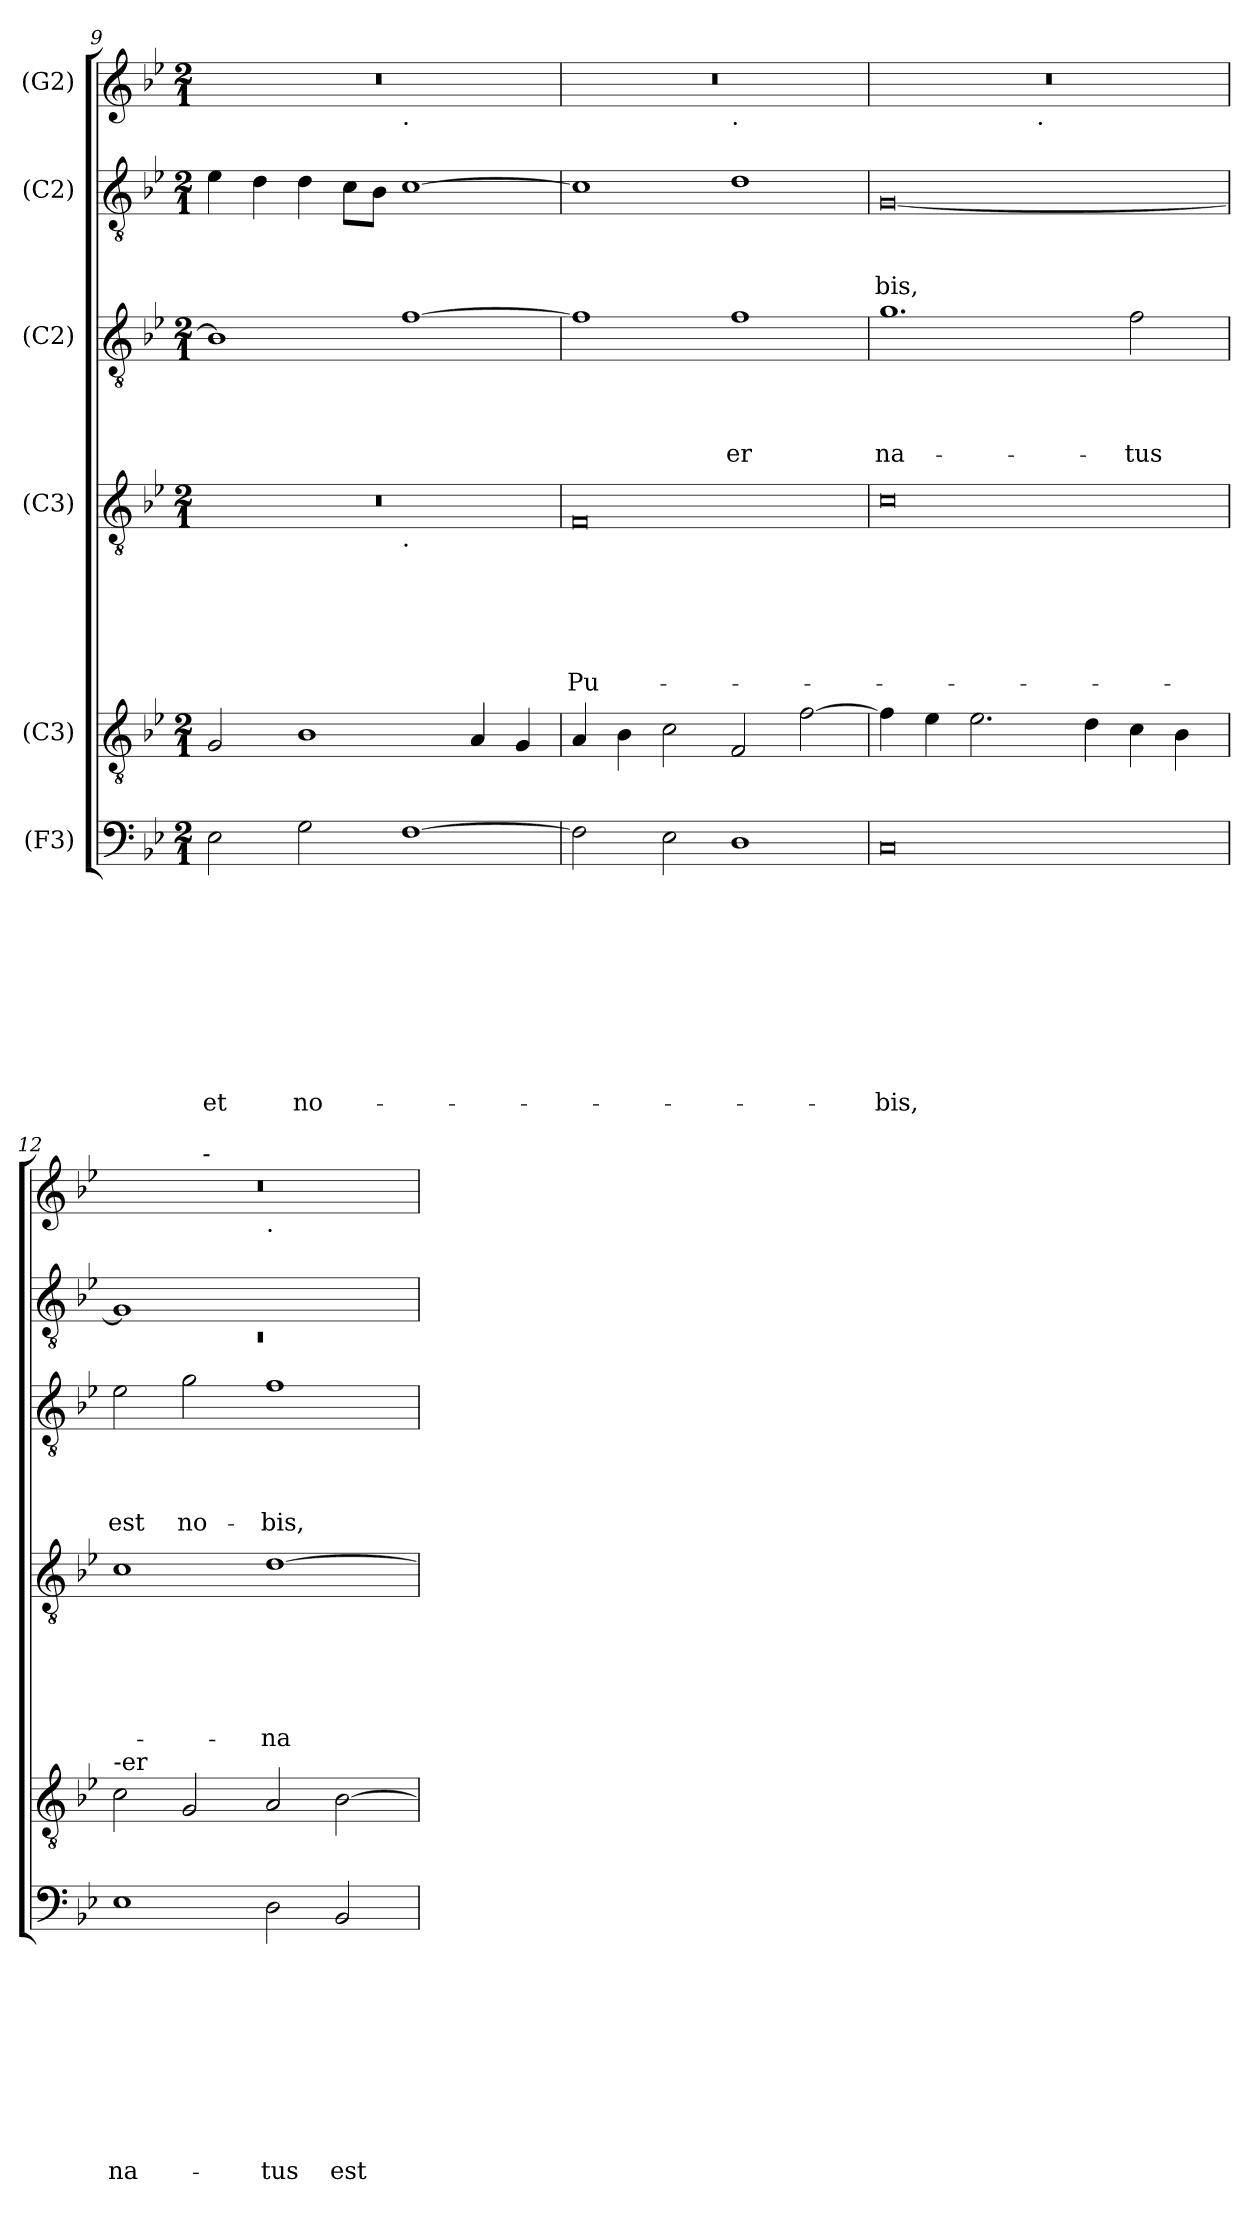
**kern	**text	**text	**text	**text	**text	**text	**text	**text	**text	**text	**kern	**kern	**text	**text	**text	**text	**text	**text	**kern	**text	**text	**text	**text	**kern	**text	**text	**text	**kern
*part6	*part6	*part6	*part6	*part6	*part6	*part6	*part6	*part6	*part6	*part6	*part5	*part4	*part4	*part4	*part4	*part4	*part4	*part4	*part3	*part3	*part3	*part3	*part3	*part2	*part2	*part2	*part2	*part1
*staff6	*staff6	*staff6	*staff6	*staff6	*staff6	*staff6	*staff6	*staff6	*staff6	*staff6	*staff5	*staff4	*staff4	*staff4	*staff4	*staff4	*staff4	*staff4	*staff3	*staff3	*staff3	*staff3	*staff3	*staff2	*staff2	*staff2	*staff2	*staff1
*I"(F3)	*	*	*	*	*	*	*	*	*	*	*I"(C3)	*I"(C3)	*	*	*	*	*	*	*I"(C2)	*	*	*	*	*I"(C2)	*	*	*	*I"(G2)
*clefF4	*	*	*	*	*	*	*	*	*	*	*clefGv2	*clefGv2	*	*	*	*	*	*	*clefGv2	*	*	*	*	*clefGv2	*	*	*	*clefG2
*k[b-e-]	*	*	*	*	*	*	*	*	*	*	*k[b-e-]	*k[b-e-]	*	*	*	*	*	*	*k[b-e-]	*	*	*	*	*k[b-e-]	*	*	*	*k[b-e-]
*B-:	*	*	*	*	*	*	*	*	*	*	*B-:	*B-:	*	*	*	*	*	*	*B-:	*	*	*	*	*B-:	*	*	*	*B-:
*M2/1	*	*	*	*	*	*	*	*	*	*	*M2/1	*M2/1	*	*	*	*	*	*	*M2/1	*	*	*	*	*M2/1	*	*	*	*M2/1
=9	=9	=9	=9	=9	=9	=9	=9	=9	=9	=9	=9	=9	=9	=9	=9	=9	=9	=9	=9	=9	=9	=9	=9	=9	=9	=9	=9	=9
!	!	!	!	!	!	!	!	!	!	!LO:LY:b	!	!	!	!	!	!	!	!	!	!	!	!	!	!	!	!	!	!
*	*	*	*	*	*	*	*	*	*	*	*	*^	*	*	*	*	*	*	*	*	*	*	*	*	*	*	*	*^
2E-\	.	.	.	.	.	.	.	.	.	et	2G/	0r	1ryy	.	.	.	.	.	.	1B-]	.	.	.	.	4e-\	.	.	.	0r	1ryy
.	.	.	.	.	.	.	.	.	.	.	.	.	.	.	.	.	.	.	.	.	.	.	.	.	4d\	.	.	.	.	.
!	!	!	!	!	!	!	!	!	!	!LO:LY:b	!	!	!	!	!	!	!	!	!	!	!	!	!	!	!	!	!	!	!	!
2G\	.	.	.	.	.	.	.	.	.	no-	1B-	.	.	.	.	.	.	.	.	.	.	.	.	.	4d\	.	.	.	.	.
.	.	.	.	.	.	.	.	.	.	.	.	.	.	.	.	.	.	.	.	.	.	.	.	.	8c\L	.	.	.	.	.
.	.	.	.	.	.	.	.	.	.	.	.	.	.	.	.	.	.	.	.	.	.	.	.	.	8B-\J	.	.	.	.	.
!	!	!	!	!	!	!	!	!	!	!	!	!	!	!	!	!	!	!	!	!	!	!	!	!	!	!	!	!	!	!LO:TX:b:t=.
!	!	!	!	!	!	!	!	!	!	!	!	!	!LO:TX:b:t=.	!	!	!	!	!	!	!	!	!	!	!	!	!	!	!	!	!
[>1F	.	.	.	.	.	.	.	.	.	.	.	.	1ryy	.	.	.	.	.	.	[>1f	.	.	.	.	[>1c	.	.	.	.	1ryy
.	.	.	.	.	.	.	.	.	.	.	4A/	.	.	.	.	.	.	.	.	.	.	.	.	.	.	.	.	.	.	.
.	.	.	.	.	.	.	.	.	.	.	4G/	.	.	.	.	.	.	.	.	.	.	.	.	.	.	.	.	.	.	.
=10	=10	=10	=10	=10	=10	=10	=10	=10	=10	=10	=10	=10	=10	=10	=10	=10	=10	=10	=10	=10	=10	=10	=10	=10	=10	=10	=10	=10	=10	=10
!	!	!	!	!	!	!	!	!	!	!	!	!	!	!	!	!	!	!	!LO:LY:b	!	!	!	!	!	!	!	!	!	!	!
*	*	*	*	*	*	*	*	*	*	*	*	*v	*v	*	*	*	*	*	*	*	*	*	*	*	*	*	*	*	*	*
2F\]	.	.	.	.	.	.	.	.	.	.	4A/	0F	.	.	.	.	.	Pu-	1f]	.	.	.	.	1c]	.	.	.	0r	1ryy
.	.	.	.	.	.	.	.	.	.	.	4B-\	.	.	.	.	.	.	.	.	.	.	.	.	.	.	.	.	.	.
2E-\	.	.	.	.	.	.	.	.	.	.	2c\	.	.	.	.	.	.	.	.	.	.	.	.	.	.	.	.	.	.
!	!	!	!	!	!	!	!	!	!	!	!	!	!	!	!	!	!	!	!	!	!	!	!	!	!	!	!	!	!LO:TX:b:t=.
!	!	!	!	!	!	!	!	!	!	!	!	!	!	!	!	!	!	!	!	!	!	!	!LO:LY:b	!	!	!	!	!	!
1D	.	.	.	.	.	.	.	.	.	.	2F/	.	.	.	.	.	.	.	1f	.	.	.	er	1d	.	.	.	.	1ryy
.	.	.	.	.	.	.	.	.	.	.	[>2f\	.	.	.	.	.	.	.	.	.	.	.	.	.	.	.	.	.	.
=11	=11	=11	=11	=11	=11	=11	=11	=11	=11	=11	=11	=11	=11	=11	=11	=11	=11	=11	=11	=11	=11	=11	=11	=11	=11	=11	=11	=11	=11
!	!	!	!	!	!	!	!	!	!	!LO:LY:b	!	!	!	!	!	!	!	!	!	!	!	!	!LO:LY:b	!	!	!	!LO:LY:b	!	!
0C	.	.	.	.	.	.	.	.	.	-bis,	4f\]	0c	.	.	.	.	.	.	1.g	.	.	.	na-	[<0G	.	.	-bis,	0r	2ryy
.	.	.	.	.	.	.	.	.	.	.	4e-\	.	.	.	.	.	.	.	.	.	.	.	.	.	.	.	.	.	.
.	.	.	.	.	.	.	.	.	.	.	2.e-\	.	.	.	.	.	.	.	.	.	.	.	.	.	.	.	.	.	4...ryy
!	!	!	!	!	!	!	!	!	!	!	!	!	!	!	!	!	!	!	!	!	!	!	!	!	!	!	!	!	!LO:TX:b:t=.
.	.	.	.	.	.	.	.	.	.	.	.	.	.	.	.	.	.	.	.	.	.	.	.	.	.	.	.	.	1ryy
.	.	.	.	.	.	.	.	.	.	.	4d\	.	.	.	.	.	.	.	.	.	.	.	.	.	.	.	.	.	.
!	!	!	!	!	!	!	!	!	!	!	!	!	!	!	!	!	!	!	!	!	!	!	!LO:LY:b	!	!	!	!	!	!
.	.	.	.	.	.	.	.	.	.	.	4c\	.	.	.	.	.	.	.	2f\	.	.	.	-tus	.	.	.	.	.	.
.	.	.	.	.	.	.	.	.	.	.	4B-\	.	.	.	.	.	.	.	.	.	.	.	.	.	.	.	.	.	.
.	.	.	.	.	.	.	.	.	.	.	.	.	.	.	.	.	.	.	.	.	.	.	.	.	.	.	.	.	32ryy
!!LO:LB:g=z
=12	=12	=12	=12	=12	=12	=12	=12	=12	=12	=12	=12	=12	=12	=12	=12	=12	=12	=12	=12	=12	=12	=12	=12	=12	=12	=12	=12	=12	=12
*	*	*	*	*	*	*	*	*	*	*	*	*	*	*	*	*	*	*	*	*	*	*	*	*^	*	*	*	*	*
!	!	!	!	!	!	!	!	!	!	!	!LO:TX:a:t=-er	!	!	!	!	!	!	!	!	!	!	!	!	!	!	!	!	!	!	!
!	!	!	!	!	!	!	!	!	!	!LO:LY:b	!	!	!	!	!	!	!	!	!	!	!	!	!LO:LY:b	!	!LO:N:vis=1	!	!	!	!	!
*	*	*	*	*	*	*	*	*	*	*	*	*	*	*	*	*	*	*	*	*	*	*	*	*	*	*	*	*	*	*^
1E-	.	.	.	.	.	.	.	.	.	na-	2c\	1c	.	.	.	.	.	.	2e-\	.	.	.	est	1G]	0rC	.	.	.	0r	2ryy	1ryy
!	!	!	!	!	!	!	!	!	!	!	!	!	!	!	!	!	!	!	!	!	!	!	!LO:LY:b	!	!	!	!	!	!	!	!
.	.	.	.	.	.	.	.	.	.	.	2G/	.	.	.	.	.	.	.	2g\	.	.	.	no-	.	.	.	.	.	.	16ryy	.
!	!	!	!	!	!	!	!	!	!	!	!	!	!	!	!	!	!	!	!	!	!	!	!	!	!	!	!	!	!	!LO:TX:a:t=-	!
.	.	.	.	.	.	.	.	.	.	.	.	.	.	.	.	.	.	.	.	.	.	.	.	.	.	.	.	.	.	1ryy	.
!	!	!	!	!	!	!	!	!	!	!	!	!	!	!	!	!	!	!	!	!	!	!	!	!	!	!	!	!	!	!	!LO:TX:b:t=.
!	!	!	!	!	!	!	!	!	!	!LO:LY:b	!	!	!	!	!	!	!	!LO:LY:b	!	!	!	!	!LO:LY:b	!	!	!	!	!	!	!	!
2D\	.	.	.	.	.	.	.	.	.	-tus	2A/	[>1d	.	.	.	.	.	-na-	1f	.	.	.	-bis,	1ryy	.	.	.	.	.	.	1ryy
!	!	!	!	!	!	!	!	!	!	!LO:LY:b	!	!	!	!	!	!	!	!	!	!	!	!	!	!	!	!	!	!	!	!	!
2BB-/	.	.	.	.	.	.	.	.	.	est	[>2B-\	.	.	.	.	.	.	.	.	.	.	.	.	.	.	.	.	.	.	.	.
.	.	.	.	.	.	.	.	.	.	.	.	.	.	.	.	.	.	.	.	.	.	.	.	.	.	.	.	.	.	4..ryy	.
*	*	*	*	*	*	*	*	*	*	*	*	*	*	*	*	*	*	*	*	*	*	*	*	*v	*v	*	*	*	*	*	*
*	*	*	*	*	*	*	*	*	*	*	*	*	*	*	*	*	*	*	*	*	*	*	*	*	*	*	*	*v	*v	*v
=	=	=	=	=	=	=	=	=	=	=	=	=	=	=	=	=	=	=	=	=	=	=	=	=	=	=	=	=
*-	*-	*-	*-	*-	*-	*-	*-	*-	*-	*-	*-	*-	*-	*-	*-	*-	*-	*-	*-	*-	*-	*-	*-	*-	*-	*-	*-	*-
